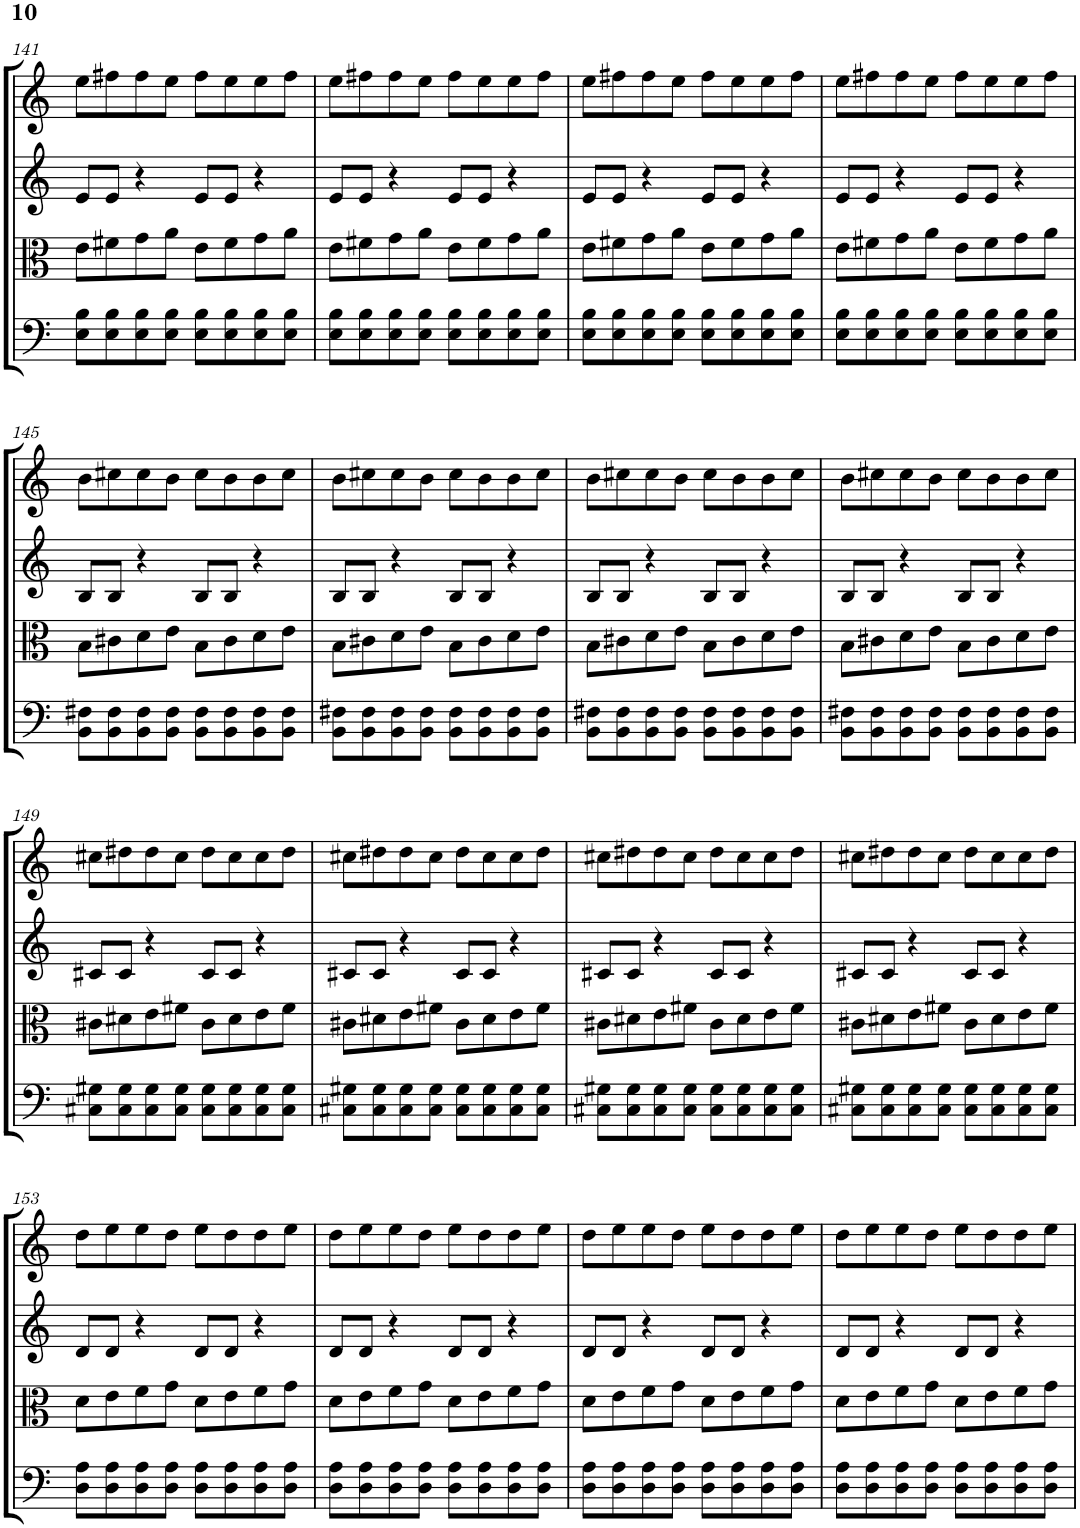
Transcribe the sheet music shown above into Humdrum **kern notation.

**kern	**kern	**kern	**kern
*part4	*part3	*part2	*part1
*staff4	*staff3	*staff2	*staff1
*I"Violoncello	*I"Viola	*I"Violin II	*I"Violin I
*I'Vc	*I'Vla	*I'Vln	*I'Vln
!!LO:PB:g=z
*clefF4	*clefC3	*clefG2	*clefG2
*k[]	*k[]	*k[]	*k[]
*M4/4	*M4/4	*M4/4	*M4/4
=141	=141	=141	=141
8E\ 8B\L	8e\L	8e/L	8ee\L
8E\ 8B\	8f#X\	8e/J	8ff#X\
8E\ 8B\	8g\	4r	8ff#\
8E\ 8B\J	8a\J	.	8ee\J
8E\ 8B\L	8e\L	8e/L	8ff#\L
8E\ 8B\	8f#\	8e/J	8ee\
8E\ 8B\	8g\	4r	8ee\
8E\ 8B\J	8a\J	.	8ff#\J
=142	=142	=142	=142
8E\ 8B\L	8e\L	8e/L	8ee\L
8E\ 8B\	8f#X\	8e/J	8ff#X\
8E\ 8B\	8g\	4r	8ff#\
8E\ 8B\J	8a\J	.	8ee\J
8E\ 8B\L	8e\L	8e/L	8ff#\L
8E\ 8B\	8f#\	8e/J	8ee\
8E\ 8B\	8g\	4r	8ee\
8E\ 8B\J	8a\J	.	8ff#\J
=143	=143	=143	=143
8E\ 8B\L	8e\L	8e/L	8ee\L
8E\ 8B\	8f#X\	8e/J	8ff#X\
8E\ 8B\	8g\	4r	8ff#\
8E\ 8B\J	8a\J	.	8ee\J
8E\ 8B\L	8e\L	8e/L	8ff#\L
8E\ 8B\	8f#\	8e/J	8ee\
8E\ 8B\	8g\	4r	8ee\
8E\ 8B\J	8a\J	.	8ff#\J
=144	=144	=144	=144
8E\ 8B\L	8e\L	8e/L	8ee\L
8E\ 8B\	8f#X\	8e/J	8ff#X\
8E\ 8B\	8g\	4r	8ff#\
8E\ 8B\J	8a\J	.	8ee\J
8E\ 8B\L	8e\L	8e/L	8ff#\L
8E\ 8B\	8f#\	8e/J	8ee\
8E\ 8B\	8g\	4r	8ee\
8E\ 8B\J	8a\J	.	8ff#\J
!!LO:LB:g=z
=145	=145	=145	=145
8BB\ 8F#X\L	8B\L	8B/L	8b\L
8BB\ 8F#\	8c#X\	8B/J	8cc#X\
8BB\ 8F#\	8d\	4r	8cc#\
8BB\ 8F#\J	8e\J	.	8b\J
8BB\ 8F#\L	8B\L	8B/L	8cc#\L
8BB\ 8F#\	8c#\	8B/J	8b\
8BB\ 8F#\	8d\	4r	8b\
8BB\ 8F#\J	8e\J	.	8cc#\J
=146	=146	=146	=146
8BB\ 8F#X\L	8B\L	8B/L	8b\L
8BB\ 8F#\	8c#X\	8B/J	8cc#X\
8BB\ 8F#\	8d\	4r	8cc#\
8BB\ 8F#\J	8e\J	.	8b\J
8BB\ 8F#\L	8B\L	8B/L	8cc#\L
8BB\ 8F#\	8c#\	8B/J	8b\
8BB\ 8F#\	8d\	4r	8b\
8BB\ 8F#\J	8e\J	.	8cc#\J
=147	=147	=147	=147
8BB\ 8F#X\L	8B\L	8B/L	8b\L
8BB\ 8F#\	8c#X\	8B/J	8cc#X\
8BB\ 8F#\	8d\	4r	8cc#\
8BB\ 8F#\J	8e\J	.	8b\J
8BB\ 8F#\L	8B\L	8B/L	8cc#\L
8BB\ 8F#\	8c#\	8B/J	8b\
8BB\ 8F#\	8d\	4r	8b\
8BB\ 8F#\J	8e\J	.	8cc#\J
=148	=148	=148	=148
8BB\ 8F#X\L	8B\L	8B/L	8b\L
8BB\ 8F#\	8c#X\	8B/J	8cc#X\
8BB\ 8F#\	8d\	4r	8cc#\
8BB\ 8F#\J	8e\J	.	8b\J
8BB\ 8F#\L	8B\L	8B/L	8cc#\L
8BB\ 8F#\	8c#\	8B/J	8b\
8BB\ 8F#\	8d\	4r	8b\
8BB\ 8F#\J	8e\J	.	8cc#\J
!!LO:LB:g=z
=149	=149	=149	=149
8C#X\ 8G#X\L	8c#X\L	8c#X/L	8cc#X\L
8C#\ 8G#\	8d#X\	8c#/J	8dd#X\
8C#\ 8G#\	8e\	4r	8dd#\
8C#\ 8G#\J	8f#X\J	.	8cc#\J
8C#\ 8G#\L	8c#\L	8c#/L	8dd#\L
8C#\ 8G#\	8d#\	8c#/J	8cc#\
8C#\ 8G#\	8e\	4r	8cc#\
8C#\ 8G#\J	8f#\J	.	8dd#\J
=150	=150	=150	=150
8C#X\ 8G#X\L	8c#X\L	8c#X/L	8cc#X\L
8C#\ 8G#\	8d#X\	8c#/J	8dd#X\
8C#\ 8G#\	8e\	4r	8dd#\
8C#\ 8G#\J	8f#X\J	.	8cc#\J
8C#\ 8G#\L	8c#\L	8c#/L	8dd#\L
8C#\ 8G#\	8d#\	8c#/J	8cc#\
8C#\ 8G#\	8e\	4r	8cc#\
8C#\ 8G#\J	8f#\J	.	8dd#\J
=151	=151	=151	=151
8C#X\ 8G#X\L	8c#X\L	8c#X/L	8cc#X\L
8C#\ 8G#\	8d#X\	8c#/J	8dd#X\
8C#\ 8G#\	8e\	4r	8dd#\
8C#\ 8G#\J	8f#X\J	.	8cc#\J
8C#\ 8G#\L	8c#\L	8c#/L	8dd#\L
8C#\ 8G#\	8d#\	8c#/J	8cc#\
8C#\ 8G#\	8e\	4r	8cc#\
8C#\ 8G#\J	8f#\J	.	8dd#\J
=152	=152	=152	=152
8C#X\ 8G#X\L	8c#X\L	8c#X/L	8cc#X\L
8C#\ 8G#\	8d#X\	8c#/J	8dd#X\
8C#\ 8G#\	8e\	4r	8dd#\
8C#\ 8G#\J	8f#X\J	.	8cc#\J
8C#\ 8G#\L	8c#\L	8c#/L	8dd#\L
8C#\ 8G#\	8d#\	8c#/J	8cc#\
8C#\ 8G#\	8e\	4r	8cc#\
8C#\ 8G#\J	8f#\J	.	8dd#\J
!!LO:LB:g=z
=153	=153	=153	=153
8D\ 8A\L	8d\L	8d/L	8dd\L
8D\ 8A\	8e\	8d/J	8ee\
8D\ 8A\	8f\	4r	8ee\
8D\ 8A\J	8g\J	.	8dd\J
8D\ 8A\L	8d\L	8d/L	8ee\L
8D\ 8A\	8e\	8d/J	8dd\
8D\ 8A\	8f\	4r	8dd\
8D\ 8A\J	8g\J	.	8ee\J
=154	=154	=154	=154
8D\ 8A\L	8d\L	8d/L	8dd\L
8D\ 8A\	8e\	8d/J	8ee\
8D\ 8A\	8f\	4r	8ee\
8D\ 8A\J	8g\J	.	8dd\J
8D\ 8A\L	8d\L	8d/L	8ee\L
8D\ 8A\	8e\	8d/J	8dd\
8D\ 8A\	8f\	4r	8dd\
8D\ 8A\J	8g\J	.	8ee\J
=155	=155	=155	=155
8D\ 8A\L	8d\L	8d/L	8dd\L
8D\ 8A\	8e\	8d/J	8ee\
8D\ 8A\	8f\	4r	8ee\
8D\ 8A\J	8g\J	.	8dd\J
8D\ 8A\L	8d\L	8d/L	8ee\L
8D\ 8A\	8e\	8d/J	8dd\
8D\ 8A\	8f\	4r	8dd\
8D\ 8A\J	8g\J	.	8ee\J
=156	=156	=156	=156
8D\ 8A\L	8d\L	8d/L	8dd\L
8D\ 8A\	8e\	8d/J	8ee\
8D\ 8A\	8f\	4r	8ee\
8D\ 8A\J	8g\J	.	8dd\J
8D\ 8A\L	8d\L	8d/L	8ee\L
8D\ 8A\	8e\	8d/J	8dd\
8D\ 8A\	8f\	4r	8dd\
8D\ 8A\J	8g\J	.	8ee\J
=	=	=	=
*-	*-	*-	*-
